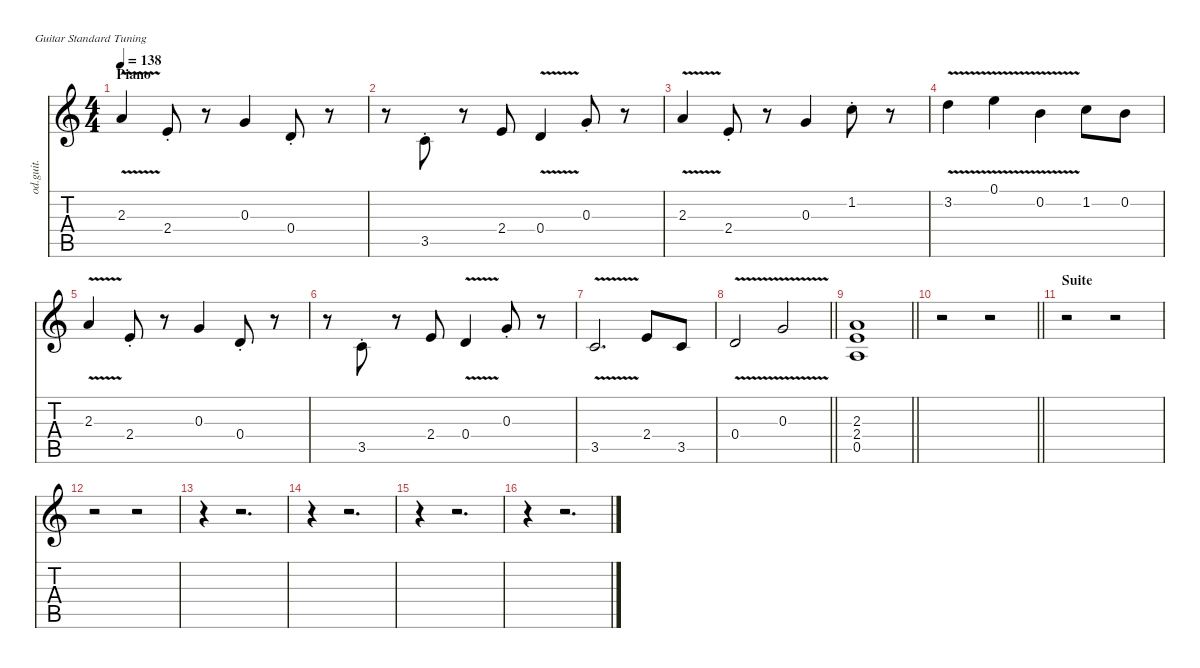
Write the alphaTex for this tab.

\defaultSystemsLayout 4
\hideDynamics
\bracketExtendMode nobrackets
\track ("Hichem" "od.guit.") {mute instrument overdrivenguitar}
\staff {score tabs}
\tuning (E4 B3 G3 D3 A2 E2)
\ts (4 4)
\section ("" "Piano")
\tempo 138
\clef g2
\ks aminor
2.3{v}.4{dy f beam Up} 2.4{st}.8{beam Up} r.8{beam Up} 0.3.4{beam Up} 0.4{st}.8{beam Up} r.8{beam Up} |
r.8{beam Down} 3.5{st}.8{beam Up} r.8{beam Up} 2.4.8{beam Up} 0.4{v}.4{beam Up} 0.3{st}.8{beam Up} r.8{beam Up} |
2.3{v}.4{beam Up} 2.4{st}.8{beam Up} r.8{beam Up} 0.3.4{beam Up} 1.2{st}.8{beam Down} r.8{beam Down} |
3.2{v}.4{beam Down} 0.1{v}.4{beam Down} 0.2{v}.4{beam Down} 1.2.8{beam Down} 0.2.8{beam Down} |
2.3{v}.4{beam Up} 2.4{st}.8{beam Up} r.8{beam Up} 0.3.4{beam Up} 0.4{st}.8{beam Up} r.8{beam Up} |
r.8{beam Down} 3.5{st}.8{beam Up} r.8{beam Up} 2.4.8{beam Up} 0.4{v}.4{beam Up} 0.3{st}.8{beam Up} r.8{beam Up} |
3.5{v}.2{d beam Up} 2.4.8{beam Up} 3.5.8{beam Up} |
\barLineRight lightlight
0.4{v}.2{beam Up} 0.3{v}.2{beam Up} |
\barLineRight lightlight
(2.3 2.4 0.5).1{beam Up} |
\barLineRight lightlight
r.2{beam Down} r.2{beam Down} |
\section ("" "Suite")
r.2{beam Down} r.2{beam Down} |
r.2{beam Down} r.2{beam Down} |
r.4{beam Down} r.2{d beam Down} |
r.4{beam Down} r.2{d beam Down} |
r.4{beam Down} r.2{d beam Down} |
r.4{beam Down} r.2{d beam Down}
